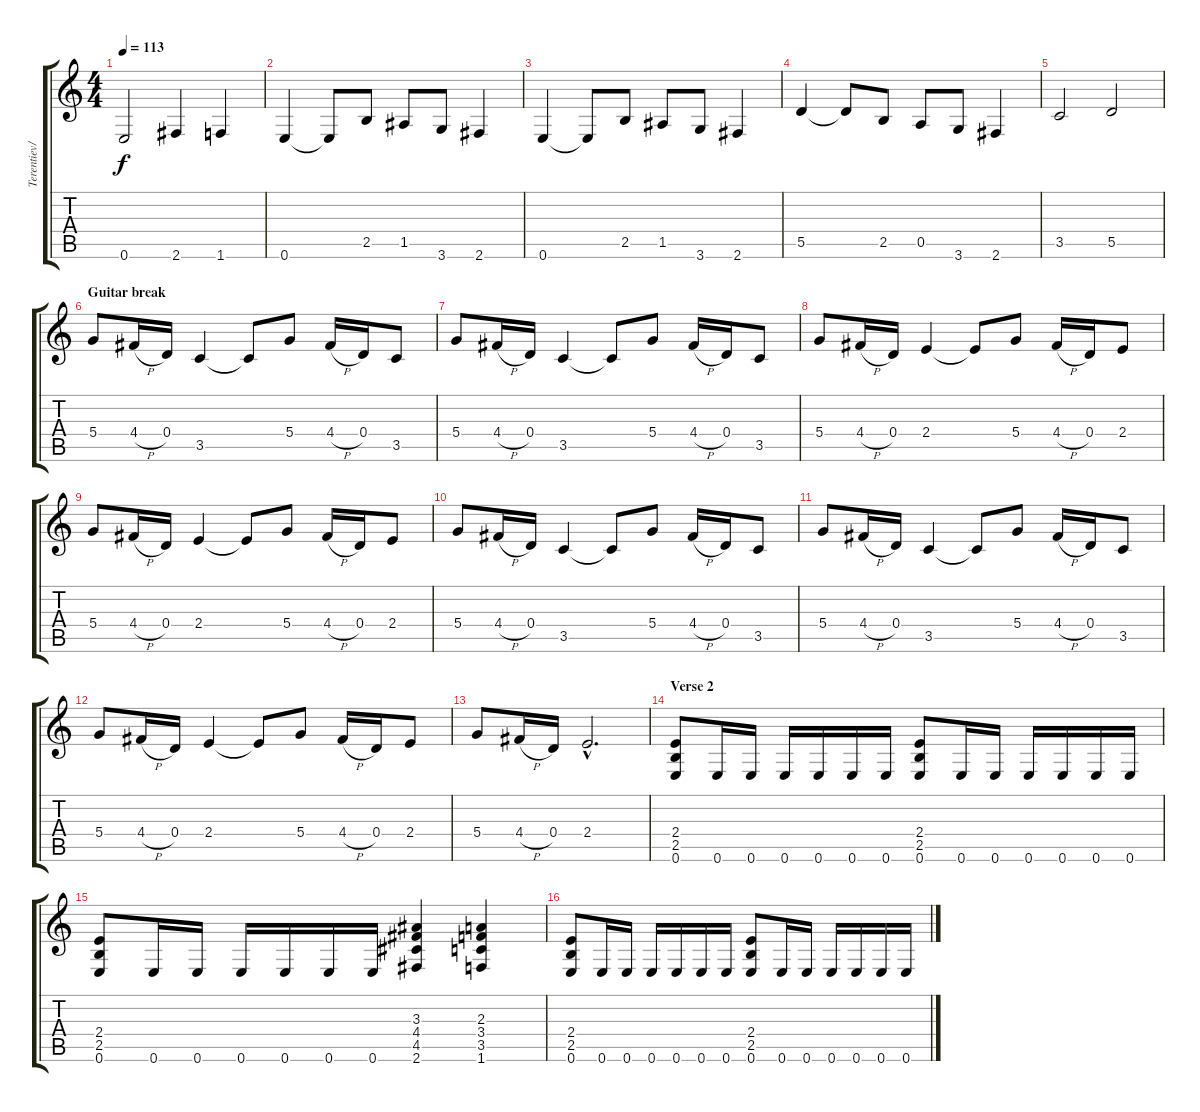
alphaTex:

\track ("Terentiev/Holstinin" "Terentiev/") {instrument distortionguitar}
\staff {score tabs}
\tuning (E4 B3 G3 D3 A2 E2) {hide}
\ts (4 4)
\tempo 113
\clef g2
\ks c
0.6.2{dy f} 2.6.4 1.6.4 |
0.6.4 0.6{t}.8 2.5.8 1.5.8 3.6.8 2.6.4 |
0.6.4 0.6{t}.8 2.5.8 1.5.8 3.6.8 2.6.4 |
5.5.4 5.5{t}.8 2.5.8 0.5.8 3.6.8 2.6.4 |
3.5.2 5.5.2 |
\section ("" "Guitar break")
5.4.8 4.4{h}.16 0.4.16 3.5.4 3.5{t}.8 5.4.8 4.4{h}.16 0.4.16 3.5.8 |
5.4.8 4.4{h}.16 0.4.16 3.5.4 3.5{t}.8 5.4.8 4.4{h}.16 0.4.16 3.5.8 |
5.4.8 4.4{h}.16 0.4.16 2.4.4 2.4{t}.8 5.4.8 4.4{h}.16 0.4.16 2.4.8 |
5.4.8 4.4{h}.16 0.4.16 2.4.4 2.4{t}.8 5.4.8 4.4{h}.16 0.4.16 2.4.8 |
5.4.8 4.4{h}.16 0.4.16 3.5.4 3.5{t}.8 5.4.8 4.4{h}.16 0.4.16 3.5.8 |
5.4.8 4.4{h}.16 0.4.16 3.5.4 3.5{t}.8 5.4.8 4.4{h}.16 0.4.16 3.5.8 |
5.4.8 4.4{h}.16 0.4.16 2.4.4 2.4{t}.8 5.4.8 4.4{h}.16 0.4.16 2.4.8 |
5.4.8 4.4{h}.16 0.4.16 2.4{hac}.2{d} |
\section ("" "Verse 2")
(2.4 2.5 0.6).8 0.6.16 0.6.16 0.6.16 0.6.16 0.6.16 0.6.16 (2.4 2.5 0.6).8 0.6.16 0.6.16 0.6.16 0.6.16 0.6.16 0.6.16 |
(2.4 2.5 0.6).8 0.6.16 0.6.16 0.6.16 0.6.16 0.6.16 0.6.16 (3.3 4.4 4.5 2.6).4 (2.3 3.4 3.5 1.6).4 |
(2.4 2.5 0.6).8 0.6.16 0.6.16 0.6.16 0.6.16 0.6.16 0.6.16 (2.4 2.5 0.6).8 0.6.16 0.6.16 0.6.16 0.6.16 0.6.16 0.6.16
